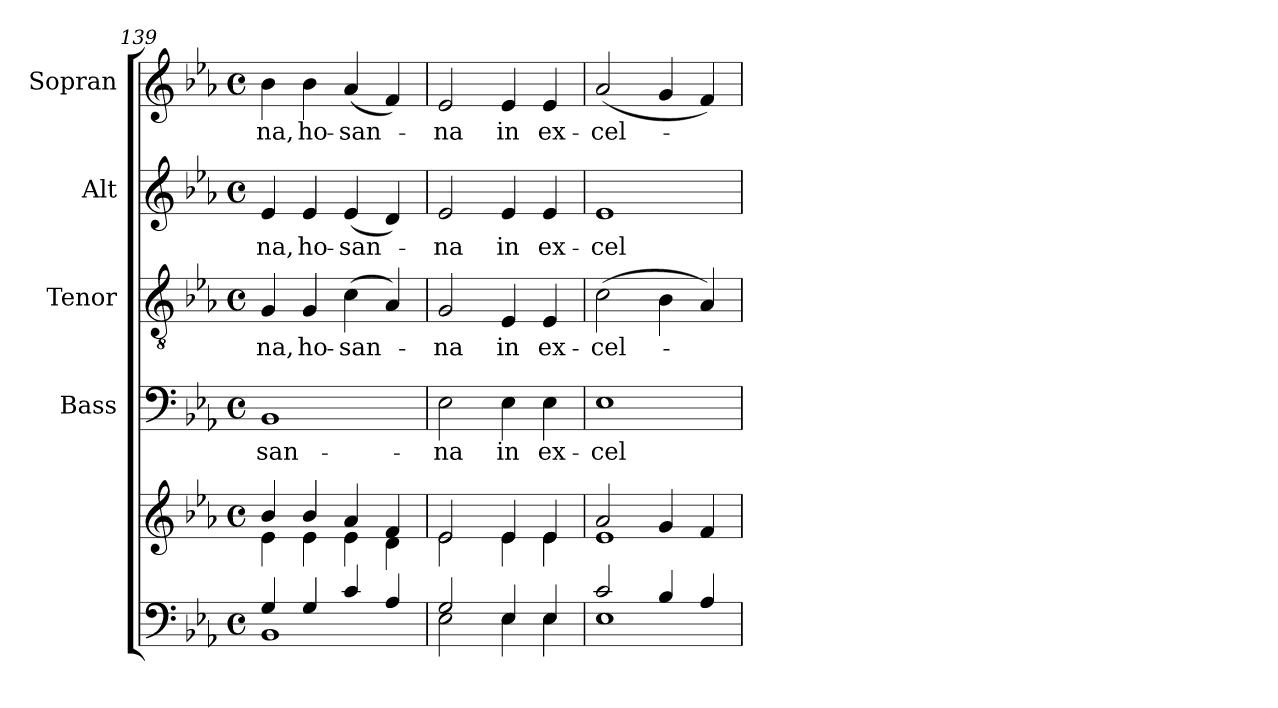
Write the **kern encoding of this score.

**kern	**kern	**kern	**text	**kern	**text	**kern	**text	**kern	**text
*part5	*part5	*part4	*part4	*part3	*part3	*part2	*part2	*part1	*part1
*staff6	*staff5	*staff4	*staff4	*staff3	*staff3	*staff2	*staff2	*staff1	*staff1
*	*	*I"Bass	*	*I"Tenor	*	*I"Alt	*	*I"Sopran	*
*	*	*I'B.	*	*I'T.	*	*I'A.	*	*I'S.	*
*clefF4	*clefG2	*clefF4	*	*clefGv2	*	*clefG2	*	*clefG2	*
*k[b-e-a-]	*k[b-e-a-]	*k[b-e-a-]	*	*k[b-e-a-]	*	*k[b-e-a-]	*	*k[b-e-a-]	*
*E-:	*E-:	*E-:	*	*E-:	*	*E-:	*	*E-:	*
*M4/4	*M4/4	*M4/4	*	*M4/4	*	*M4/4	*	*M4/4	*
*met(c)	*met(c)	*met(c)	*	*met(c)	*	*met(c)	*	*met(c)	*
=139	=139	=139	=139	=139	=139	=139	=139	=139	=139
*^	*^	*	*	*	*	*	*	*	*
!	!	!	!	!	!LO:LY:b	!	!LO:LY:b	!	!LO:LY:b	!	!LO:LY:b
4G/	1BB-	4b-/	4e-\	1BB-	-san-	4G/	-na,	4e-/	-na,	4b-\	-na,
!	!	!	!	!	!	!	!LO:LY:b	!	!LO:LY:b	!	!LO:LY:b
4G/	.	4b-/	4e-\	.	.	4G/	ho-	4e-/	ho-	4b-\	ho-
!	!	!	!	!	!	!	!LO:LY:b	!	!LO:LY:b	!	!LO:LY:b
4c/	.	4a-/	4e-\	.	.	(>4c\	-san-	(<4e-/	-san-	(<4a-/	-san-
4A-/	.	4f/	4d\	.	.	4A-/)	.	4d/)	.	4f/)	.
=140	=140	=140	=140	=140	=140	=140	=140	=140	=140	=140	=140
!	!	!	!	!	!LO:LY:b	!	!LO:LY:b	!	!LO:LY:b	!	!LO:LY:b
2G/	2E-\	2e-/	2e-\	2E-\	-na	2G/	-na	2e-/	-na	2e-/	-na
!	!	!	!	!	!LO:LY:b	!	!LO:LY:b	!	!LO:LY:b	!	!LO:LY:b
4E-/	4E-\	4e-/	4e-\	4E-\	in	4E-/	in	4e-/	in	4e-/	in
!	!	!	!	!	!LO:LY:b	!	!LO:LY:b	!	!LO:LY:b	!	!LO:LY:b
4E-/	4E-\	4e-/	4e-\	4E-\	ex-	4E-/	ex-	4e-/	ex-	4e-/	ex-
=141	=141	=141	=141	=141	=141	=141	=141	=141	=141	=141	=141
!	!	!	!	!	!LO:LY:b	!	!LO:LY:b	!	!LO:LY:b	!	!LO:LY:b
2c/	1E-	2a-/	1e-	1E-	-cel-	(>2c\	-cel-	1e-	-cel-	(<2a-/	-cel-
4B-/	.	4g/	.	.	.	4B-\	.	.	.	4g/	.
4A-/	.	4f/	.	.	.	4A-/)	.	.	.	4f/)	.
*v	*v	*	*	*	*	*	*	*	*	*	*
*	*v	*v	*	*	*	*	*	*	*	*
=	=	=	=	=	=	=	=	=	=
*-	*-	*-	*-	*-	*-	*-	*-	*-	*-
